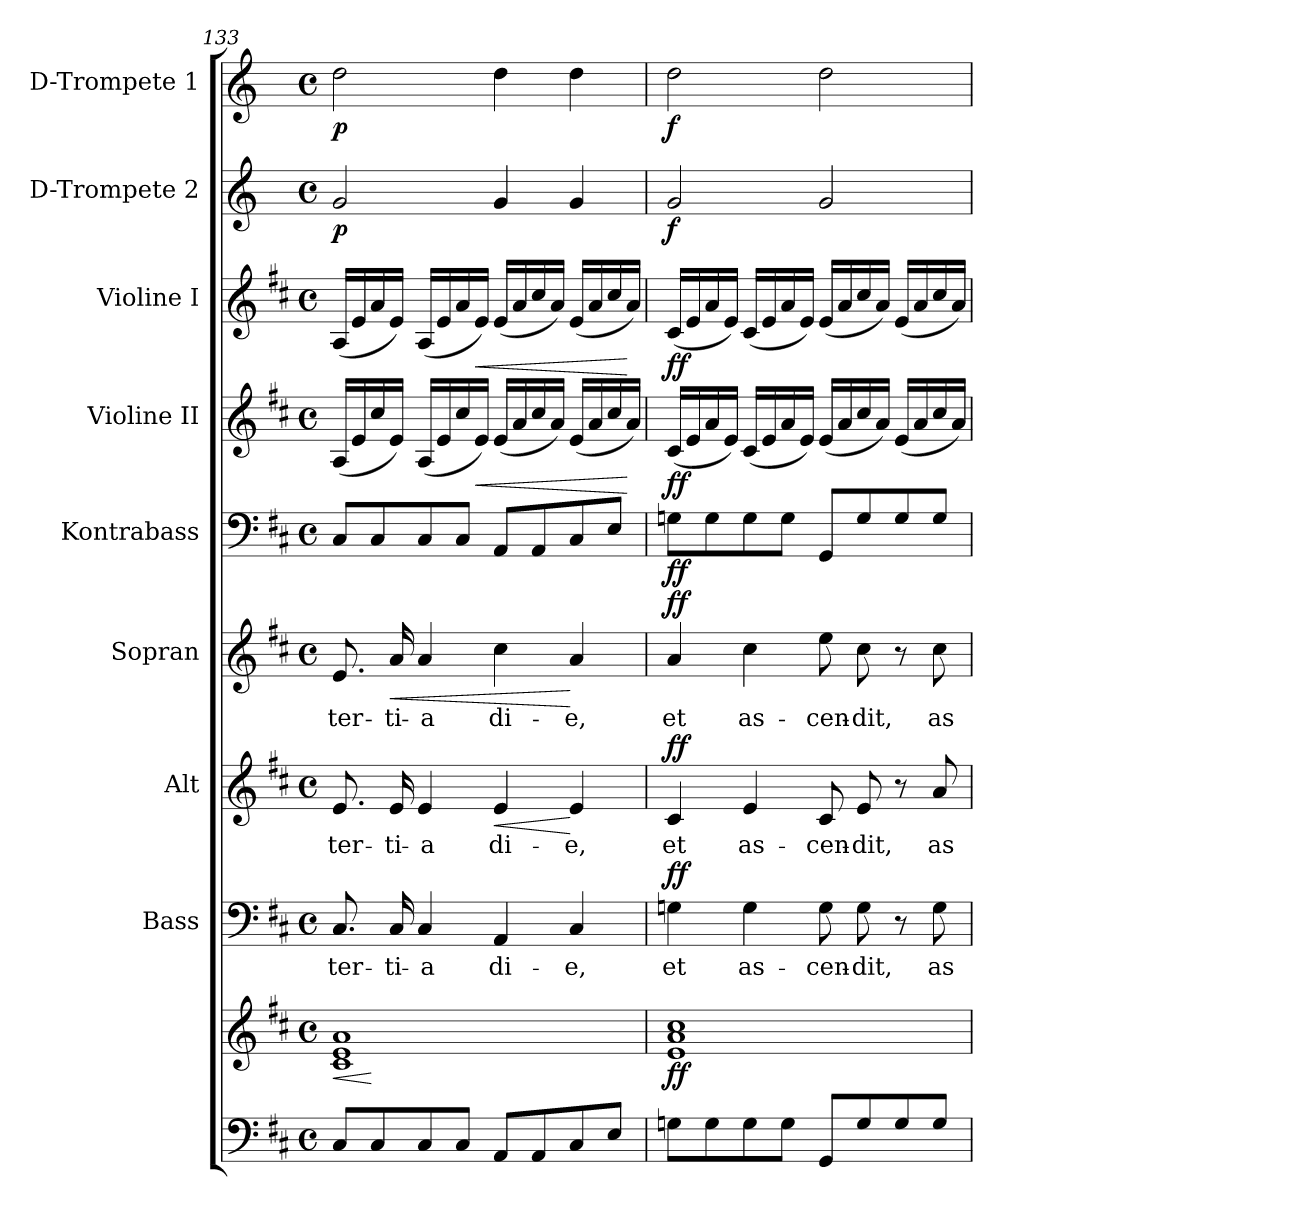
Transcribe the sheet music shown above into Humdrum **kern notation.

**kern	**kern	**dynam	**kern	**text	**dynam	**kern	**text	**dynam	**kern	**text	**dynam	**kern	**dynam	**kern	**dynam	**kern	**dynam	**kern	**dynam	**kern	**dynam
*part9	*part9	*part9	*part8	*part8	*part8	*part7	*part7	*part7	*part6	*part6	*part6	*part5	*part5	*part4	*part4	*part3	*part3	*part2	*part2	*part1	*part1
*staff10	*staff9	*staff9/10	*staff8	*staff8	*staff8	*staff7	*staff7	*staff7	*staff6	*staff6	*staff6	*staff5	*staff5	*staff4	*staff4	*staff3	*staff3	*staff2	*staff2	*staff1	*staff1
*	*	*	*I"Bass	*	*	*I"Alt	*	*	*I"Sopran	*	*	*I"Kontrabass	*	*I"Violine II	*	*I"Violine I	*	*I"D-Trompete 2	*	*I"D-Trompete 1	*
*	*	*	*I'B.	*	*	*I'A.	*	*	*I'S.	*	*	*I'Kb.	*	*I'Vl. II	*	*I'Vl. I	*	*I'D Trp. 2	*	*I'D Trp. 1	*
*clefF4	*clefG2	*	*clefF4	*	*	*clefG2	*	*	*clefG2	*	*	*clefF4	*	*clefG2	*	*clefG2	*	*clefG2	*	*clefG2	*
*	*	*	*	*	*	*	*	*	*	*	*	*ITrd7c12	*	*	*	*	*	*ITrd-1c-2	*	*ITrd-1c-2	*
*k[f#c#]	*k[f#c#]	*	*k[f#c#]	*	*	*k[f#c#]	*	*	*k[f#c#]	*	*	*k[f#c#]	*	*k[f#c#]	*	*k[f#c#]	*	*k[f#c#]	*	*k[f#c#]	*
*D:	*D:	*	*D:	*	*	*D:	*	*	*D:	*	*	*D:	*	*D:	*	*D:	*	*D:	*	*D:	*
*M4/4	*M4/4	*	*M4/4	*	*	*M4/4	*	*	*M4/4	*	*	*M4/4	*	*M4/4	*	*M4/4	*	*M4/4	*	*M4/4	*
*met(c)	*met(c)	*	*met(c)	*	*	*met(c)	*	*	*met(c)	*	*	*met(c)	*	*met(c)	*	*met(c)	*	*met(c)	*	*met(c)	*
=133	=133	=133	=133	=133	=133	=133	=133	=133	=133	=133	=133	=133	=133	=133	=133	=133	=133	=133	=133	=133	=133
!	!	!LO:HP:b	!	!LO:LY:b	!	!	!LO:LY:b	!	!	!LO:LY:b	!	!	!	!	!	!	!	!	!LO:DY:b	!	!LO:DY:b
8C#/L	1c# 1e 1a	<	8.C#/	ter-	.	8.e/	ter-	.	8.e/	ter-	.	8CC#/L	.	(<16A/LL	.	(<16A/LL	.	2a/	p	2ee\	p
.	.	.	.	.	.	.	.	.	.	.	.	.	.	16e/	.	16e/	.	.	.	.	.
8C#/	.	[	.	.	.	.	.	.	.	.	.	8CC#/	.	16cc#/	.	16a/	.	.	.	.	.
!	!	!	!	!LO:LY:b	!	!	!LO:LY:b	!	!	!LO:LY:b	!LO:HP:b	!	!	!	!	!	!	!	!	!	!
.	.	.	16C#/	-ti-	.	16e/	-ti-	.	16a/	-ti-	<	.	.	16e/JJ)	.	16e/JJ)	.	.	.	.	.
!	!	!	!	!LO:LY:b	!	!	!LO:LY:b	!	!	!LO:LY:b	!	!	!	!	!	!	!	!	!	!	!
8C#/	.	.	4C#/	-a	.	4e/	-a	.	4a/	-a	.	8CC#/	.	(<16A/LL	.	(<16A/LL	.	.	.	.	.
.	.	.	.	.	.	.	.	.	.	.	.	.	.	16e/	.	16e/	.	.	.	.	.
8C#/J	.	.	.	.	.	.	.	.	.	.	.	8CC#/J	.	16cc#/	.	16a/	.	.	.	.	.
!	!	!	!	!	!	!	!	!	!	!	!	!	!	!	!LO:HP:b	!	!LO:HP:b	!	!	!	!
.	.	.	.	.	.	.	.	.	.	.	.	.	.	16e/JJ)	<	16e/JJ)	<	.	.	.	.
!	!	!	!	!LO:LY:b	!	!	!LO:LY:b	!LO:HP:b	!	!LO:LY:b	!	!	!	!	!	!	!	!	!	!	!
8AA/L	.	.	4AA/	di-	.	4e/	di-	<	4cc#\	di-	.	8AAA/L	.	(<16e/LL	.	(<16e/LL	.	4a/	.	4ee\	.
.	.	.	.	.	.	.	.	.	.	.	.	.	.	16a/	.	16a/	.	.	.	.	.
8AA/	.	.	.	.	.	.	.	.	.	.	.	8AAA/	.	16cc#/	.	16cc#/	.	.	.	.	.
.	.	.	.	.	.	.	.	.	.	.	.	.	.	16a/JJ)	.	16a/JJ)	.	.	.	.	.
!	!	!	!	!LO:LY:b	!	!	!LO:LY:b	!	!	!LO:LY:b	!	!	!	!	!	!	!	!	!	!	!
8C#/	.	.	4C#/	-e,	.	4e/	-e,	[	4a/	-e,	[	8CC#/	.	(<16e/LL	.	(<16e/LL	.	4a/	.	4ee\	.
.	.	.	.	.	.	.	.	.	.	.	.	.	.	16a/	.	16a/	.	.	.	.	.
8E/J	.	.	.	.	.	.	.	.	.	.	.	8EE/J	.	16cc#/	.	16cc#/	.	.	.	.	.
.	.	.	.	.	.	.	.	.	.	.	.	.	.	16a/JJ)	[	16a/JJ)	[	.	.	.	.
!!LO:PB:g=z
=134	=134	=134	=134	=134	=134	=134	=134	=134	=134	=134	=134	=134	=134	=134	=134	=134	=134	=134	=134	=134	=134
!	!	!LO:DY:b	!	!LO:LY:b	!LO:DY:a	!	!LO:LY:b	!LO:DY:a	!	!LO:LY:b	!LO:DY:a	!	!LO:DY:b	!	!LO:DY:b	!	!LO:DY:b	!	!LO:DY:b	!	!LO:DY:b
8Gn\L	1e 1a 1cc#	ff	4Gn\	et	ff	4c#/	et	ff	4a/	et	ff	8GGn\L	ff	(<16c#/LL	ff	(<16c#/LL	ff	2a/	f	2ee\	f
.	.	.	.	.	.	.	.	.	.	.	.	.	.	16e/	.	16e/	.	.	.	.	.
8G\	.	.	.	.	.	.	.	.	.	.	.	8GG\	.	16a/	.	16a/	.	.	.	.	.
.	.	.	.	.	.	.	.	.	.	.	.	.	.	16e/JJ)	.	16e/JJ)	.	.	.	.	.
!	!	!	!	!LO:LY:b	!	!	!LO:LY:b	!	!	!LO:LY:b	!	!	!	!	!	!	!	!	!	!	!
8G\	.	.	4G\	as-	.	4e/	as-	.	4cc#\	as-	.	8GG\	.	(<16c#/LL	.	(<16c#/LL	.	.	.	.	.
.	.	.	.	.	.	.	.	.	.	.	.	.	.	16e/	.	16e/	.	.	.	.	.
8G\J	.	.	.	.	.	.	.	.	.	.	.	8GG\J	.	16a/	.	16a/	.	.	.	.	.
.	.	.	.	.	.	.	.	.	.	.	.	.	.	16e/JJ)	.	16e/JJ)	.	.	.	.	.
!	!	!	!	!LO:LY:b	!	!	!LO:LY:b	!	!	!LO:LY:b	!	!	!	!	!	!	!	!	!	!	!
8GG/L	.	.	8G\	-cen-	.	8c#/	-cen-	.	8ee\	-cen-	.	8GGG/L	.	(<16e/LL	.	(<16e/LL	.	2a/	.	2ee\	.
.	.	.	.	.	.	.	.	.	.	.	.	.	.	16a/	.	16a/	.	.	.	.	.
!	!	!	!	!LO:LY:b	!	!	!LO:LY:b	!	!	!LO:LY:b	!	!	!	!	!	!	!	!	!	!	!
8G/	.	.	8G\	-dit,	.	8e/	-dit,	.	8cc#\	-dit,	.	8GG/	.	16cc#/	.	16cc#/	.	.	.	.	.
.	.	.	.	.	.	.	.	.	.	.	.	.	.	16a/JJ)	.	16a/JJ)	.	.	.	.	.
8G/	.	.	8r	.	.	8r	.	.	8r	.	.	8GG/	.	(<16e/LL	.	(<16e/LL	.	.	.	.	.
.	.	.	.	.	.	.	.	.	.	.	.	.	.	16a/	.	16a/	.	.	.	.	.
!	!	!	!	!LO:LY:b	!	!	!LO:LY:b	!	!	!LO:LY:b	!	!	!	!	!	!	!	!	!	!	!
8G/J	.	.	8G\	as-	.	8a/	as-	.	8cc#\	as-	.	8GG/J	.	16cc#/	.	16cc#/	.	.	.	.	.
.	.	.	.	.	.	.	.	.	.	.	.	.	.	16a/JJ)	.	16a/JJ)	.	.	.	.	.
=	=	=	=	=	=	=	=	=	=	=	=	=	=	=	=	=	=	=	=	=	=
*-	*-	*-	*-	*-	*-	*-	*-	*-	*-	*-	*-	*-	*-	*-	*-	*-	*-	*-	*-	*-	*-
